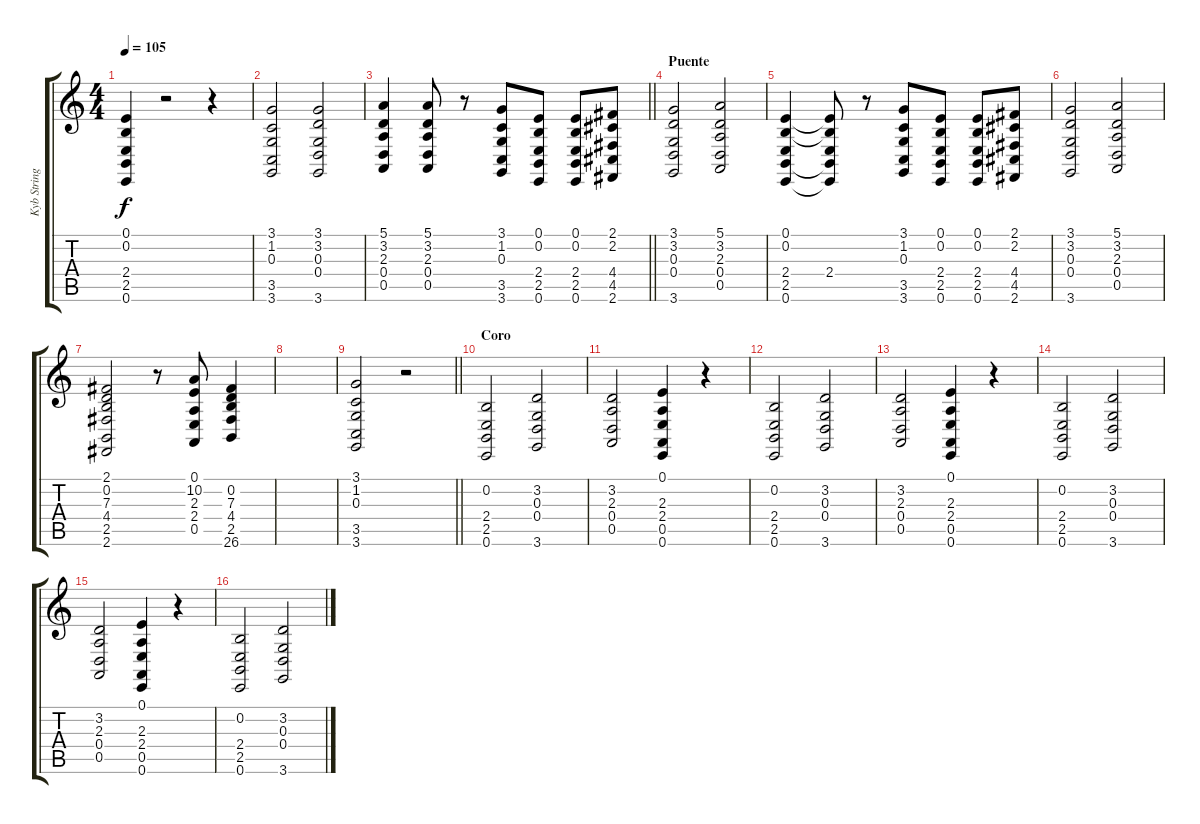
\track ("Kyb Strings" "Kyb String") {instrument synthstrings1}
\staff {score tabs}
\tuning (E4 B3 G3 D3 A2 E2) {hide}
\ts (4 4)
\tempo 105
\clef g2
\ks c
(0.1 0.2 2.4 2.5 0.6).4{dy f} r.2 r.4 |
(3.1 1.2 0.3 3.5 3.6).2 (3.1 3.2 0.3 0.4 3.6).2 |
\barLineRight lightlight
(5.1 3.2 2.3 0.4 0.5).4 (5.1 3.2 2.3 0.4 0.5).8 r.8 (3.1 1.2 0.3 3.5 3.6).8 (0.1 0.2 2.4 2.5 0.6).8 (0.1 0.2 2.4 2.5 0.6).8 (2.1 2.2 4.4 4.5 2.6).8 |
\section ("" "Puente")
(3.1 3.2 0.3 0.4 3.6).2 (5.1 3.2 2.3 0.4 0.5).2 |
(0.1 0.2 2.4 2.5 0.6).4 (0.1{t} 0.2{t} 2.4 2.5{t} 0.6{t}).8 r.8 (3.1 1.2 0.3 3.5 3.6).8 (0.1 0.2 2.4 2.5 0.6).8 (0.1 0.2 2.4 2.5 0.6).8 (2.1 2.2 4.4 4.5 2.6).8 |
(3.1 3.2 0.3 0.4 3.6).2 (5.1 3.2 2.3 0.4 0.5).2 |
(2.1 0.2 7.3 4.4 2.5 2.6).2 r.8 (0.1 10.2 2.3 2.4 0.5).8 (0.2 7.3 4.4 2.5 26.6).4 |
|
\barLineRight lightlight
(3.1 1.2 0.3 3.5 3.6).2 r.2 |
\section ("" "Coro")
(0.2 2.4 2.5 0.6).2 (3.2 0.3 0.4 3.6).2 |
(3.2 2.3 0.4 0.5).2 (0.1 2.3 2.4 0.5 0.6).4 r.4 |
(0.2 2.4 2.5 0.6).2 (3.2 0.3 0.4 3.6).2 |
(3.2 2.3 0.4 0.5).2 (0.1 2.3 2.4 0.5 0.6).4 r.4 |
(0.2 2.4 2.5 0.6).2 (3.2 0.3 0.4 3.6).2 |
(3.2 2.3 0.4 0.5).2 (0.1 2.3 2.4 0.5 0.6).4 r.4 |
(0.2 2.4 2.5 0.6).2 (3.2 0.3 0.4 3.6).2
